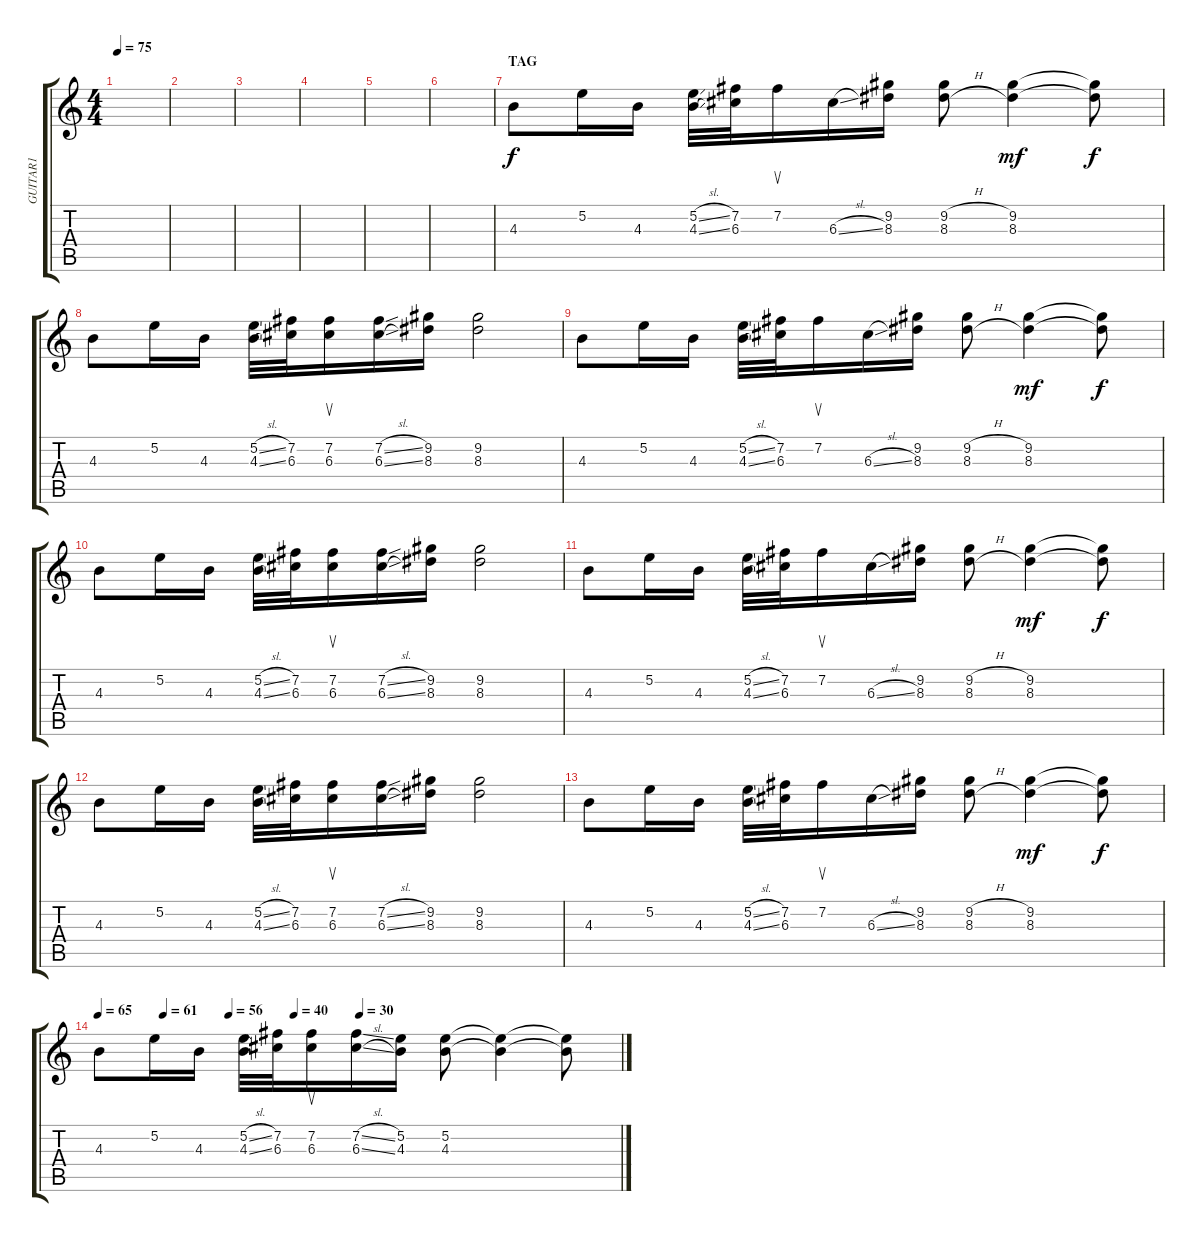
\track ("GUITAR1" "GUITAR1") {instrument electricguitarclean}
\staff {score tabs}
\tuning (E4 B3 G3 D3 A2 E2) {hide}
\ts (4 4)
\tempo 75
\clef g2
\ks c
|
|
|
|
|
|
\section ("" "TAG")
4.3.8 5.2.16 4.3.16 (5.2{sl} 4.3{sl}).32 (7.2 6.3).32 7.2.16{su} 6.3{sl}.16 (9.2 8.3).16 (9.2{h} 8.3{h}).8 (9.2 8.3).4{dy mf} (9.2{t} 8.3{t}).8{dy f} |
4.3.8 5.2.16 4.3.16 (5.2{sl} 4.3{sl}).32 (7.2 6.3).32 (7.2 6.3).16{su} (7.2{sl} 6.3{sl}).16 (9.2 8.3).16 (9.2 8.3).2 |
4.3.8 5.2.16 4.3.16 (5.2{sl} 4.3{sl}).32 (7.2 6.3).32 7.2.16{su} 6.3{sl}.16 (9.2 8.3).16 (9.2{h} 8.3{h}).8 (9.2 8.3).4{dy mf} (9.2{t} 8.3{t}).8{dy f} |
4.3.8 5.2.16 4.3.16 (5.2{sl} 4.3{sl}).32 (7.2 6.3).32 (7.2 6.3).16{su} (7.2{sl} 6.3{sl}).16 (9.2 8.3).16 (9.2 8.3).2 |
4.3.8 5.2.16 4.3.16 (5.2{sl} 4.3{sl}).32 (7.2 6.3).32 7.2.16{su} 6.3{sl}.16 (9.2 8.3).16 (9.2{h} 8.3{h}).8 (9.2 8.3).4{dy mf} (9.2{t} 8.3{t}).8{dy f} |
4.3.8 5.2.16 4.3.16 (5.2{sl} 4.3{sl}).32 (7.2 6.3).32 (7.2 6.3).16{su} (7.2{sl} 6.3{sl}).16 (9.2 8.3).16 (9.2 8.3).2 |
4.3.8 5.2.16 4.3.16 (5.2{sl} 4.3{sl}).32 (7.2 6.3).32 7.2.16{su} 6.3{sl}.16 (9.2 8.3).16 (9.2{h} 8.3{h}).8 (9.2 8.3).4{dy mf} (9.2{t} 8.3{t}).8{dy f} |
\tempo 65
\tempo (61 0.125)
\tempo (56 0.25)
\tempo (40 0.375)
\tempo (30 0.5)
4.3.8 5.2.16 4.3.16 (5.2{sl} 4.3{sl}).32 (7.2 6.3).32 (7.2 6.3).16{su} (7.2{sl} 6.3{sl}).16 (5.2 4.3).16 (5.2 4.3).8 (5.2{t} 4.3{t}).4 (5.2{t} 4.3{t}).8
